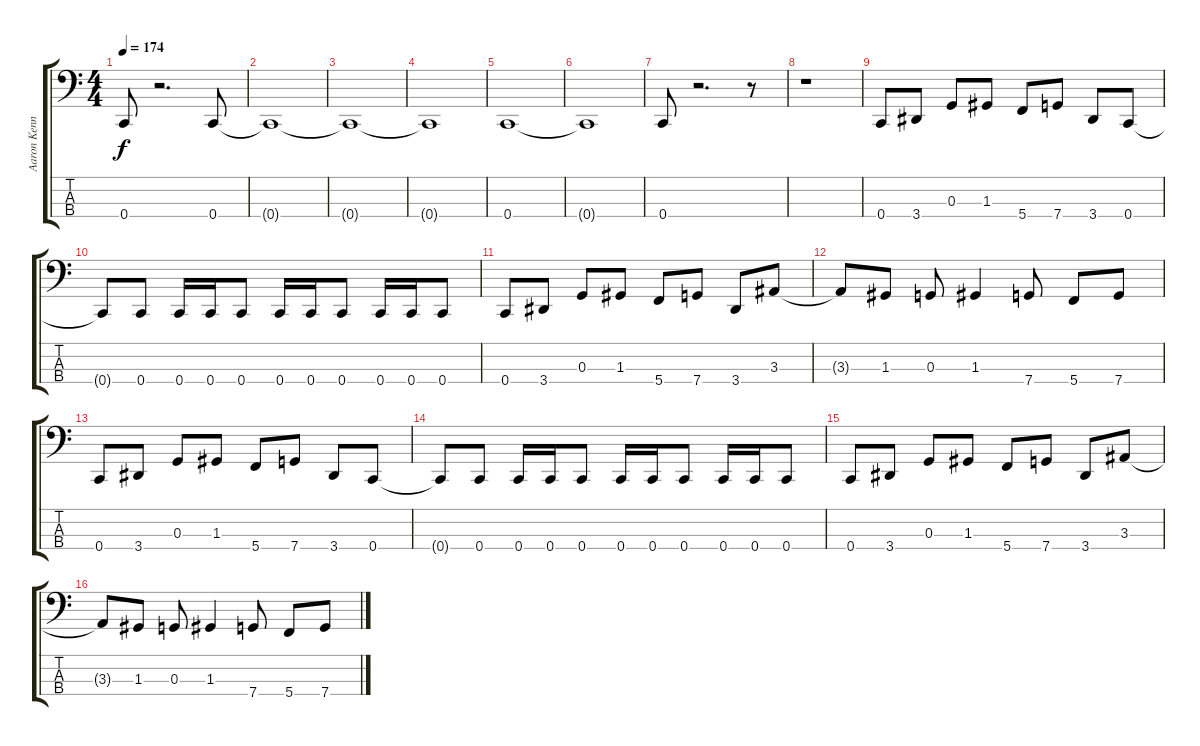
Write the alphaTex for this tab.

\track ("Aaron Kennedy (Bass 2001-?)" "Aaron Kenn") {instrument electricbasspick}
\staff {score tabs}
\tuning (F2 C2 G1 C1) {hide}
\ts (4 4)
\tempo 174
\clef f4
\ks c
0.4.8{dy f} r.2{d} 0.4.8 |
0.4{t}.1 |
0.4{t}.1 |
0.4{t}.1 |
0.4.1 |
0.4{t}.1 |
0.4.8 r.2{d} r.8 |
r.1 |
0.4.8 3.4.8 0.3.8 1.3.8 5.4.8 7.4.8 3.4.8 0.4.8 |
0.4{t}.8 0.4.8 0.4.16 0.4.16 0.4.8 0.4.16 0.4.16 0.4.8 0.4.16 0.4.16 0.4.8 |
0.4.8 3.4.8 0.3.8 1.3.8 5.4.8 7.4.8 3.4.8 3.3.8 |
3.3{t}.8 1.3.8 0.3.8 1.3.4 7.4.8 5.4.8 7.4.8 |
0.4.8 3.4.8 0.3.8 1.3.8 5.4.8 7.4.8 3.4.8 0.4.8 |
0.4{t}.8 0.4.8 0.4.16 0.4.16 0.4.8 0.4.16 0.4.16 0.4.8 0.4.16 0.4.16 0.4.8 |
0.4.8 3.4.8 0.3.8 1.3.8 5.4.8 7.4.8 3.4.8 3.3.8 |
3.3{t}.8 1.3.8 0.3.8 1.3.4 7.4.8 5.4.8 7.4.8
